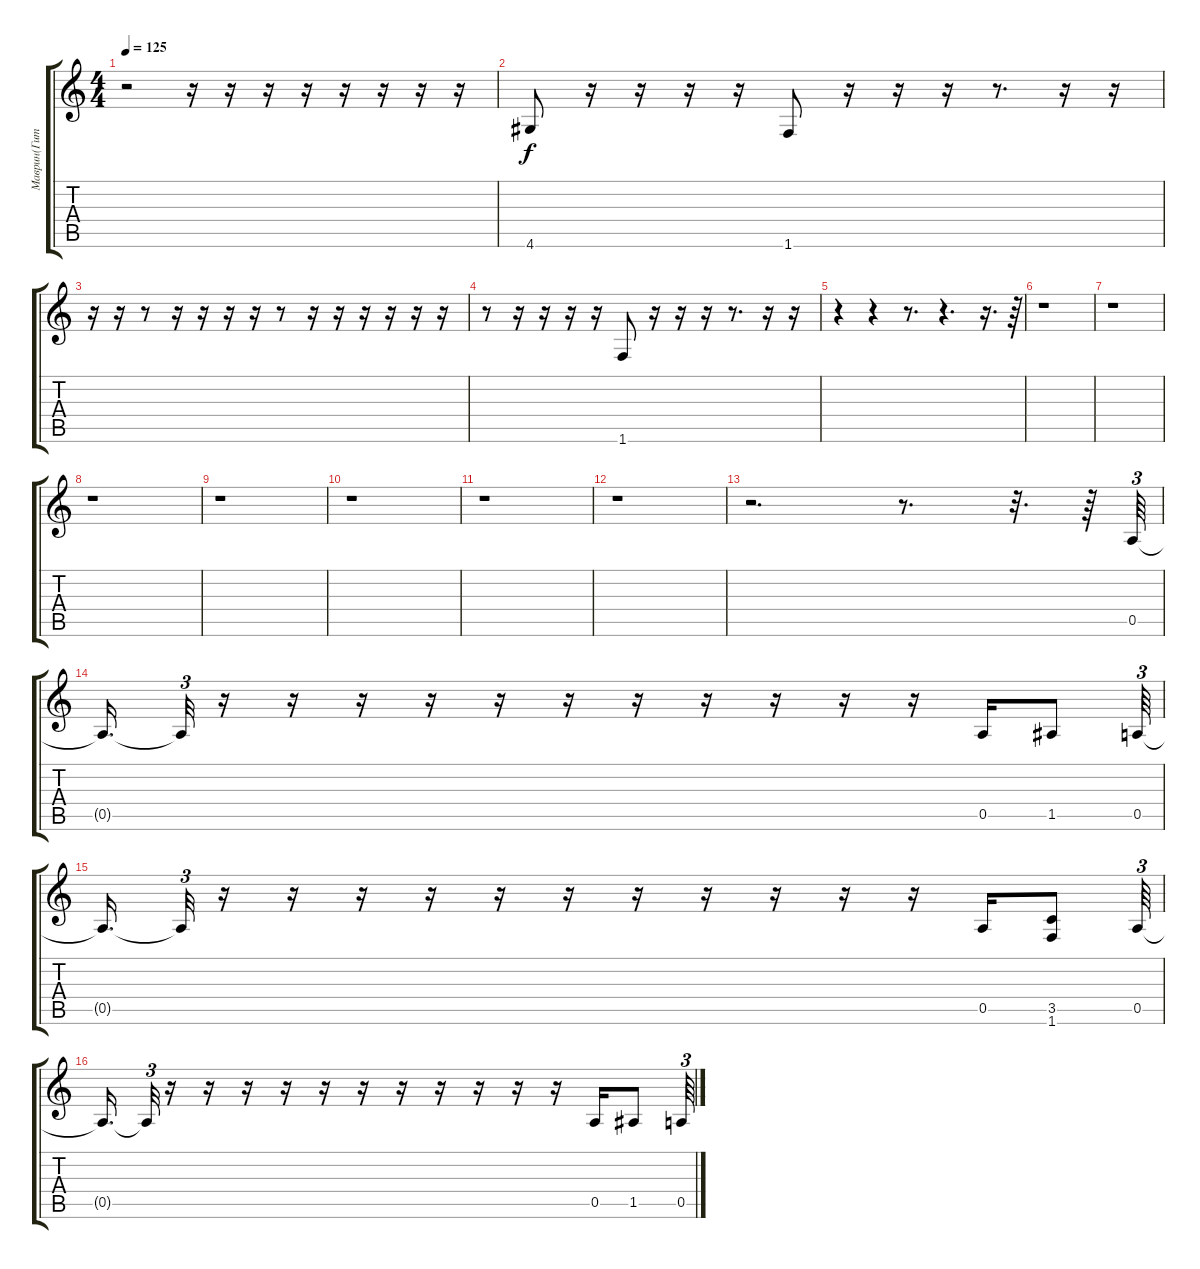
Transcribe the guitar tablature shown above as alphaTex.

\track ("Маврин(Гитара-2)" "Маврин(Гит") {instrument distortionguitar}
\staff {score tabs}
\tuning (E4 B3 G3 D3 A2 E2) {hide}
\ts (4 4)
\tempo 125
\clef g2
\ks c
r.2{dy f} r.16 r.16 r.16 r.16 r.16 r.16 r.16 r.16 |
4.6.8 r.16 r.16 r.16 r.16 1.6.8 r.16 r.16 r.16 r.8{d} r.16 r.16 |
r.16 r.16 r.8 r.16 r.16 r.16 r.16 r.8 r.16 r.16 r.16 r.16 r.16 r.16 |
r.8 r.16 r.16 r.16 r.16 1.6.8 r.16 r.16 r.16 r.8{d} r.16 r.16 |
r.4{tu (3 2)} r.4{tu (3 2)} r.8{d} r.4{d} r.16{d} r.64{tu (3 2)} |
r.1 |
r.1 |
r.1 |
r.1 |
r.1 |
r.1 |
r.1 |
r.2{d} r.8{d} r.32{d} r.64 0.5.64{tu (3 2)} |
0.5{t}.16{d} 0.5{t}.32{tu (3 2)} r.16 r.16 r.16 r.16 r.16 r.16 r.16 r.16 r.16 r.16 r.16 0.5.16 1.5.8 0.5.64{tu (3 2)} |
0.5{t}.16{d} 0.5{t}.32{tu (3 2)} r.16 r.16 r.16 r.16 r.16 r.16 r.16 r.16 r.16 r.16 r.16 0.5.16 (3.5 1.6).8 0.5.64{tu (3 2)} |
0.5{t}.16{d} 0.5{t}.32{tu (3 2)} r.16 r.16 r.16 r.16 r.16 r.16 r.16 r.16 r.16 r.16 r.16 0.5.16 1.5.8 0.5.64{tu (3 2)}
